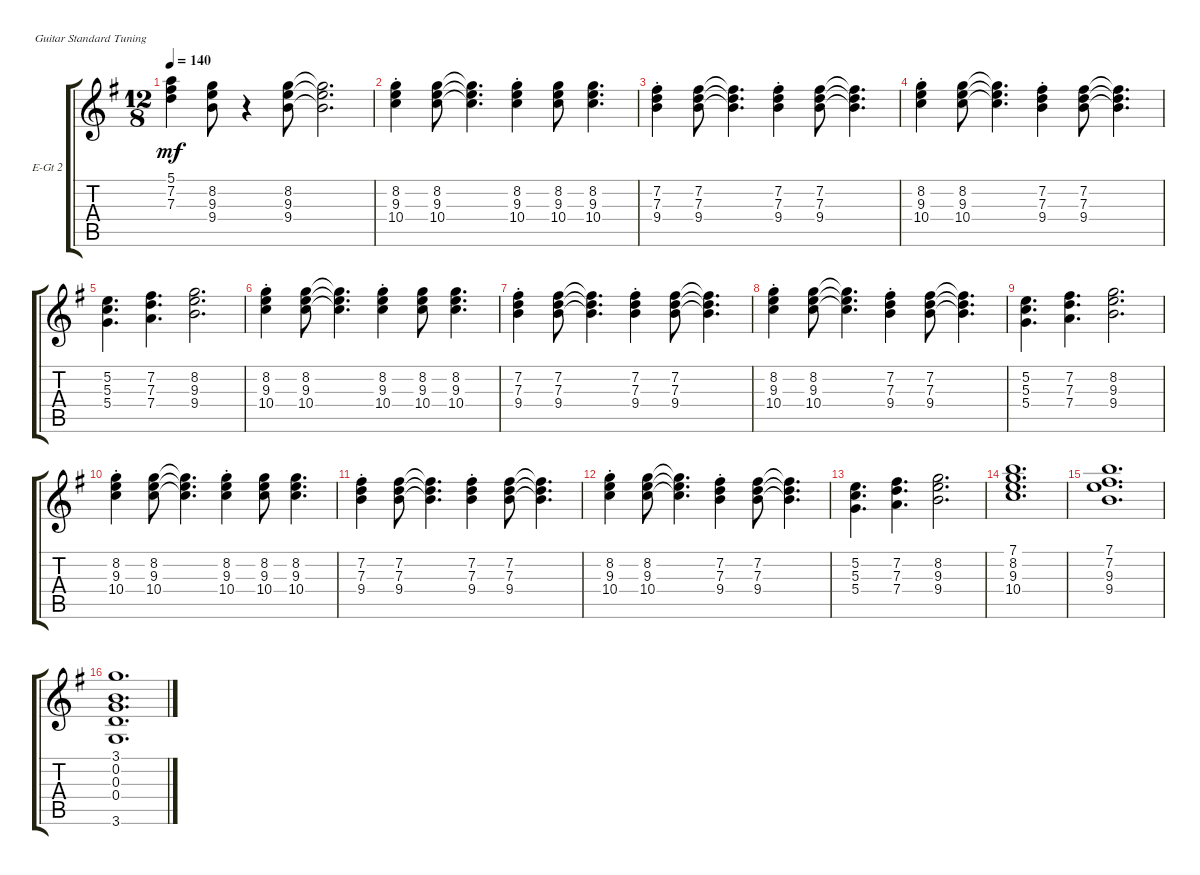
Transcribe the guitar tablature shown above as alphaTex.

\defaultSystemsLayout 4
\bracketExtendMode groupsimilarinstruments
\firstSystemTrackNameOrientation horizontal
\otherSystemsTrackNameOrientation horizontal
\track ("Electric Guitar2" "E-Gt 2") {instrument electricguitarclean}
\staff {score tabs}
\tuning (E4 B3 G3 D3 A2 E2)
\ts (12 8)
\tempo 140
\clef g2
\ks g
(5.1 7.2 7.3).4{dy mf} (8.2 9.3 9.4).8 r.4 (8.2 9.3 9.4).8 (9.4{t} 9.3{t} 8.2{t}).2{d} |
(10.4 9.3 8.2{st}).4 (8.2 9.3 10.4).8 (8.2{t} 9.3{t} 10.4{t}).4{d} (10.4 9.3 8.2{st}).4 (8.2 9.3 10.4).8 (8.2 9.3 10.4).4{d} |
(9.4 7.3 7.2{st}).4 (7.2 7.3 9.4).8 (7.2{t} 7.3{t} 9.4{t}).4{d} (9.4 7.3 7.2{st}).4 (7.2 7.3 9.4).8 (7.2{t} 7.3{t} 9.4{t}).4{d} |
(10.4 9.3 8.2{st}).4 (8.2 9.3 10.4).8 (8.2{t} 9.3{t} 10.4{t}).4{d} (9.4 7.3 7.2{st}).4 (7.2 7.3 9.4).8 (7.2{t} 7.3{t} 9.4{t}).4{d} |
(5.2 5.4 5.3).4{d} (7.2 7.4 7.3).4{d} (8.2 9.3 9.4).2{d} |
(10.4 9.3 8.2{st}).4 (8.2 9.3 10.4).8 (8.2{t} 9.3{t} 10.4{t}).4{d} (10.4 9.3 8.2{st}).4 (8.2 9.3 10.4).8 (8.2 9.3 10.4).4{d} |
(9.4 7.3 7.2{st}).4 (7.2 7.3 9.4).8 (7.2{t} 7.3{t} 9.4{t}).4{d} (9.4 7.3 7.2{st}).4 (7.2 7.3 9.4).8 (7.2{t} 7.3{t} 9.4{t}).4{d} |
(10.4 9.3 8.2{st}).4 (8.2 9.3 10.4).8 (8.2{t} 9.3{t} 10.4{t}).4{d} (9.4 7.3 7.2{st}).4 (7.2 7.3 9.4).8 (7.2{t} 7.3{t} 9.4{t}).4{d} |
(5.2 5.4 5.3).4{d} (7.2 7.4 7.3).4{d} (8.2 9.3 9.4).2{d} |
(10.4 9.3 8.2{st}).4 (8.2 9.3 10.4).8 (8.2{t} 9.3{t} 10.4{t}).4{d} (10.4 9.3 8.2{st}).4 (8.2 9.3 10.4).8 (8.2 9.3 10.4).4{d} |
(9.4 7.3 7.2{st}).4 (7.2 7.3 9.4).8 (7.2{t} 7.3{t} 9.4{t}).4{d} (9.4 7.3 7.2{st}).4 (7.2 7.3 9.4).8 (7.2{t} 7.3{t} 9.4{t}).4{d} |
(10.4 9.3 8.2{st}).4 (8.2 9.3 10.4).8 (8.2{t} 9.3{t} 10.4{t}).4{d} (9.4 7.3 7.2{st}).4 (7.2 7.3 9.4).8 (7.2{t} 7.3{t} 9.4{t}).4{d} |
(5.2 5.4 5.3).4{d} (7.2 7.4 7.3).4{d} (8.2 9.3 9.4).2{d} |
(7.1 8.2 9.3 10.4).1{d} |
(9.4 9.3 7.2 7.1).1{d} |
(3.1 0.2 0.3 0.4 3.6).1{d}
